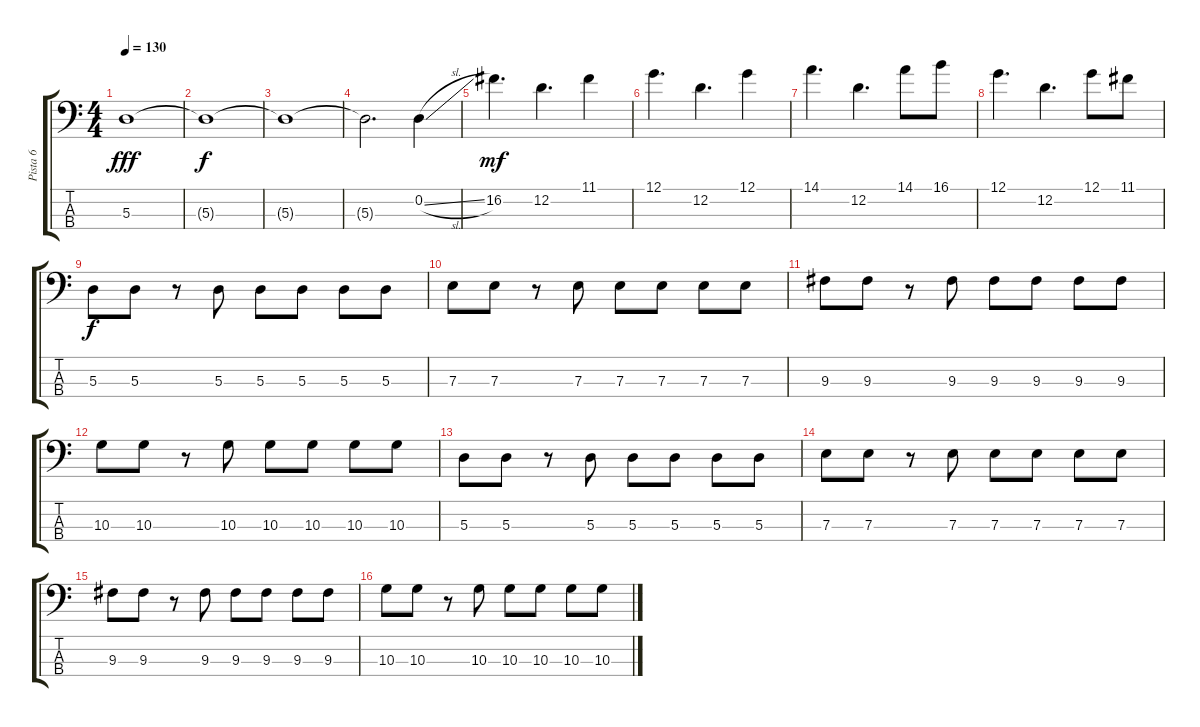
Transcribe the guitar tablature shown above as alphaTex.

\track ("Pista 6" "Pista 6") {instrument electricbassfinger}
\staff {score tabs}
\tuning (G2 D2 A1 E1) {hide}
\ts (4 4)
\tempo 130
\clef f4
\ks c
5.3.1{dy fff} |
5.3{t}.1{dy f} |
5.3{t}.1 |
5.3{t}.2{d} 0.2{sl}.4 |
16.2.4{d dy mf instrument lead2sawtooth} 12.2.4{d} 11.1.4 |
12.1.4{d} 12.2.4{d} 12.1.4 |
14.1.4{d} 12.2.4{d} 14.1.8 16.1.8 |
12.1.4{d} 12.2.4{d} 12.1.8 11.1.8 |
5.3.8{dy f instrument electricbassfinger} 5.3.8 r.8 5.3.8 5.3.8 5.3.8 5.3.8 5.3.8 |
7.3.8 7.3.8 r.8 7.3.8 7.3.8 7.3.8 7.3.8 7.3.8 |
9.3.8 9.3.8 r.8 9.3.8 9.3.8 9.3.8 9.3.8 9.3.8 |
10.3.8 10.3.8 r.8 10.3.8 10.3.8 10.3.8 10.3.8 10.3.8 |
5.3.8{instrument electricbassfinger} 5.3.8 r.8 5.3.8 5.3.8 5.3.8 5.3.8 5.3.8 |
7.3.8 7.3.8 r.8 7.3.8 7.3.8 7.3.8 7.3.8 7.3.8 |
9.3.8 9.3.8 r.8 9.3.8 9.3.8 9.3.8 9.3.8 9.3.8 |
10.3.8 10.3.8 r.8 10.3.8 10.3.8 10.3.8 10.3.8 10.3.8
